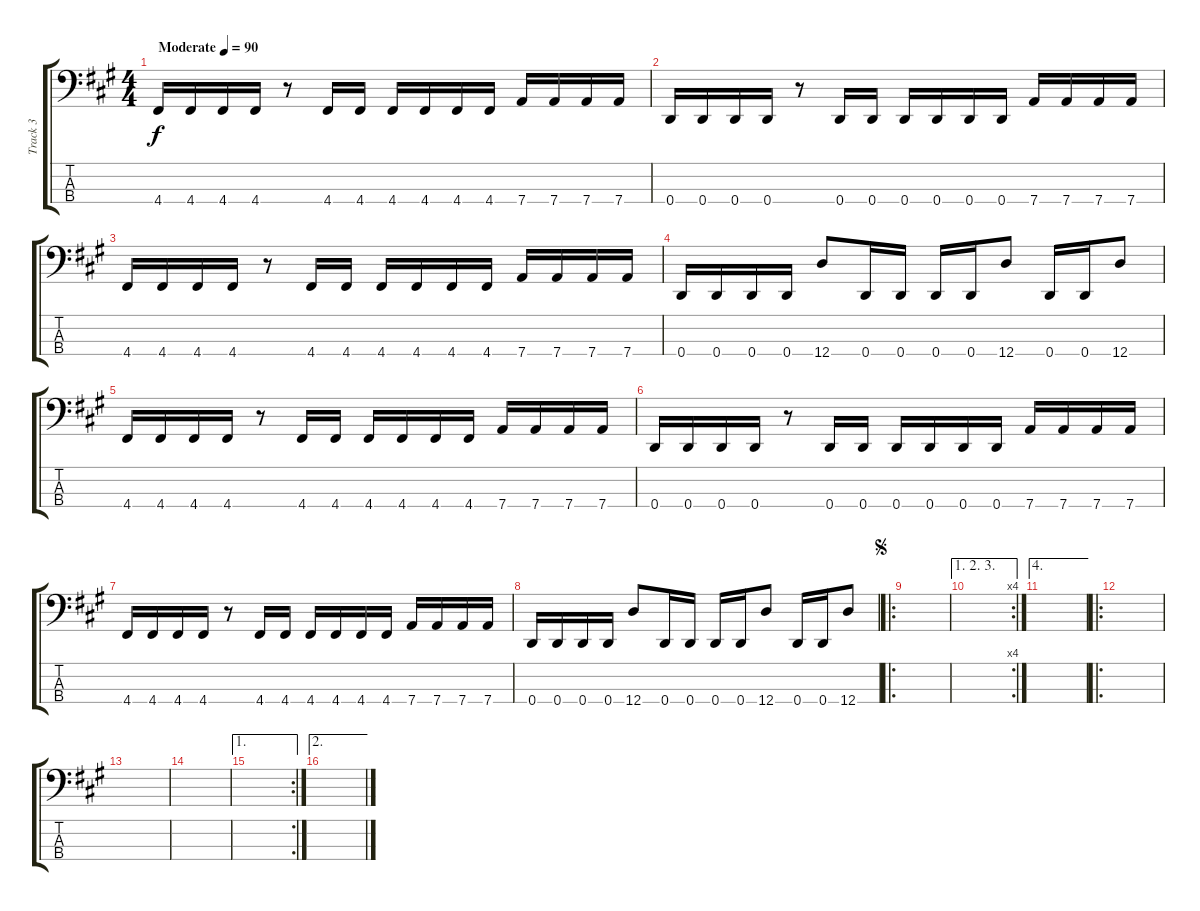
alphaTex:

\track ("Track 3" "Track 3") {instrument electricbassfinger}
\staff {score tabs}
\tuning (G2 D2 A1 D1) {hide}
\ts (4 4)
\tempo (90 "Moderate")
\clef f4
\ks f#minor
4.4.16{dy f instrument electricbassfinger} 4.4.16 4.4.16 4.4.16 r.8 4.4.16 4.4.16 4.4.16 4.4.16 4.4.16 4.4.16 7.4.16 7.4.16 7.4.16 7.4.16 |
0.4.16 0.4.16 0.4.16 0.4.16 r.8 0.4.16 0.4.16 0.4.16 0.4.16 0.4.16 0.4.16 7.4.16 7.4.16 7.4.16 7.4.16 |
4.4.16 4.4.16 4.4.16 4.4.16 r.8 4.4.16 4.4.16 4.4.16 4.4.16 4.4.16 4.4.16 7.4.16 7.4.16 7.4.16 7.4.16 |
0.4.16 0.4.16 0.4.16 0.4.16 12.4.8 0.4.16 0.4.16 0.4.16 0.4.16 12.4.8 0.4.16 0.4.16 12.4.8 |
4.4.16 4.4.16 4.4.16 4.4.16 r.8 4.4.16 4.4.16 4.4.16 4.4.16 4.4.16 4.4.16 7.4.16 7.4.16 7.4.16 7.4.16 |
0.4.16 0.4.16 0.4.16 0.4.16 r.8 0.4.16 0.4.16 0.4.16 0.4.16 0.4.16 0.4.16 7.4.16 7.4.16 7.4.16 7.4.16 |
4.4.16 4.4.16 4.4.16 4.4.16 r.8 4.4.16 4.4.16 4.4.16 4.4.16 4.4.16 4.4.16 7.4.16 7.4.16 7.4.16 7.4.16 |
0.4.16 0.4.16 0.4.16 0.4.16 12.4.8 0.4.16 0.4.16 0.4.16 0.4.16 12.4.8 0.4.16 0.4.16 12.4.8 |
\ro
\jump segno
|
\ae (1 2 3)
\rc 4
|
\ae 4
|
\ro
|
|
|
\ae 1
\rc 2
|
\ae 2
